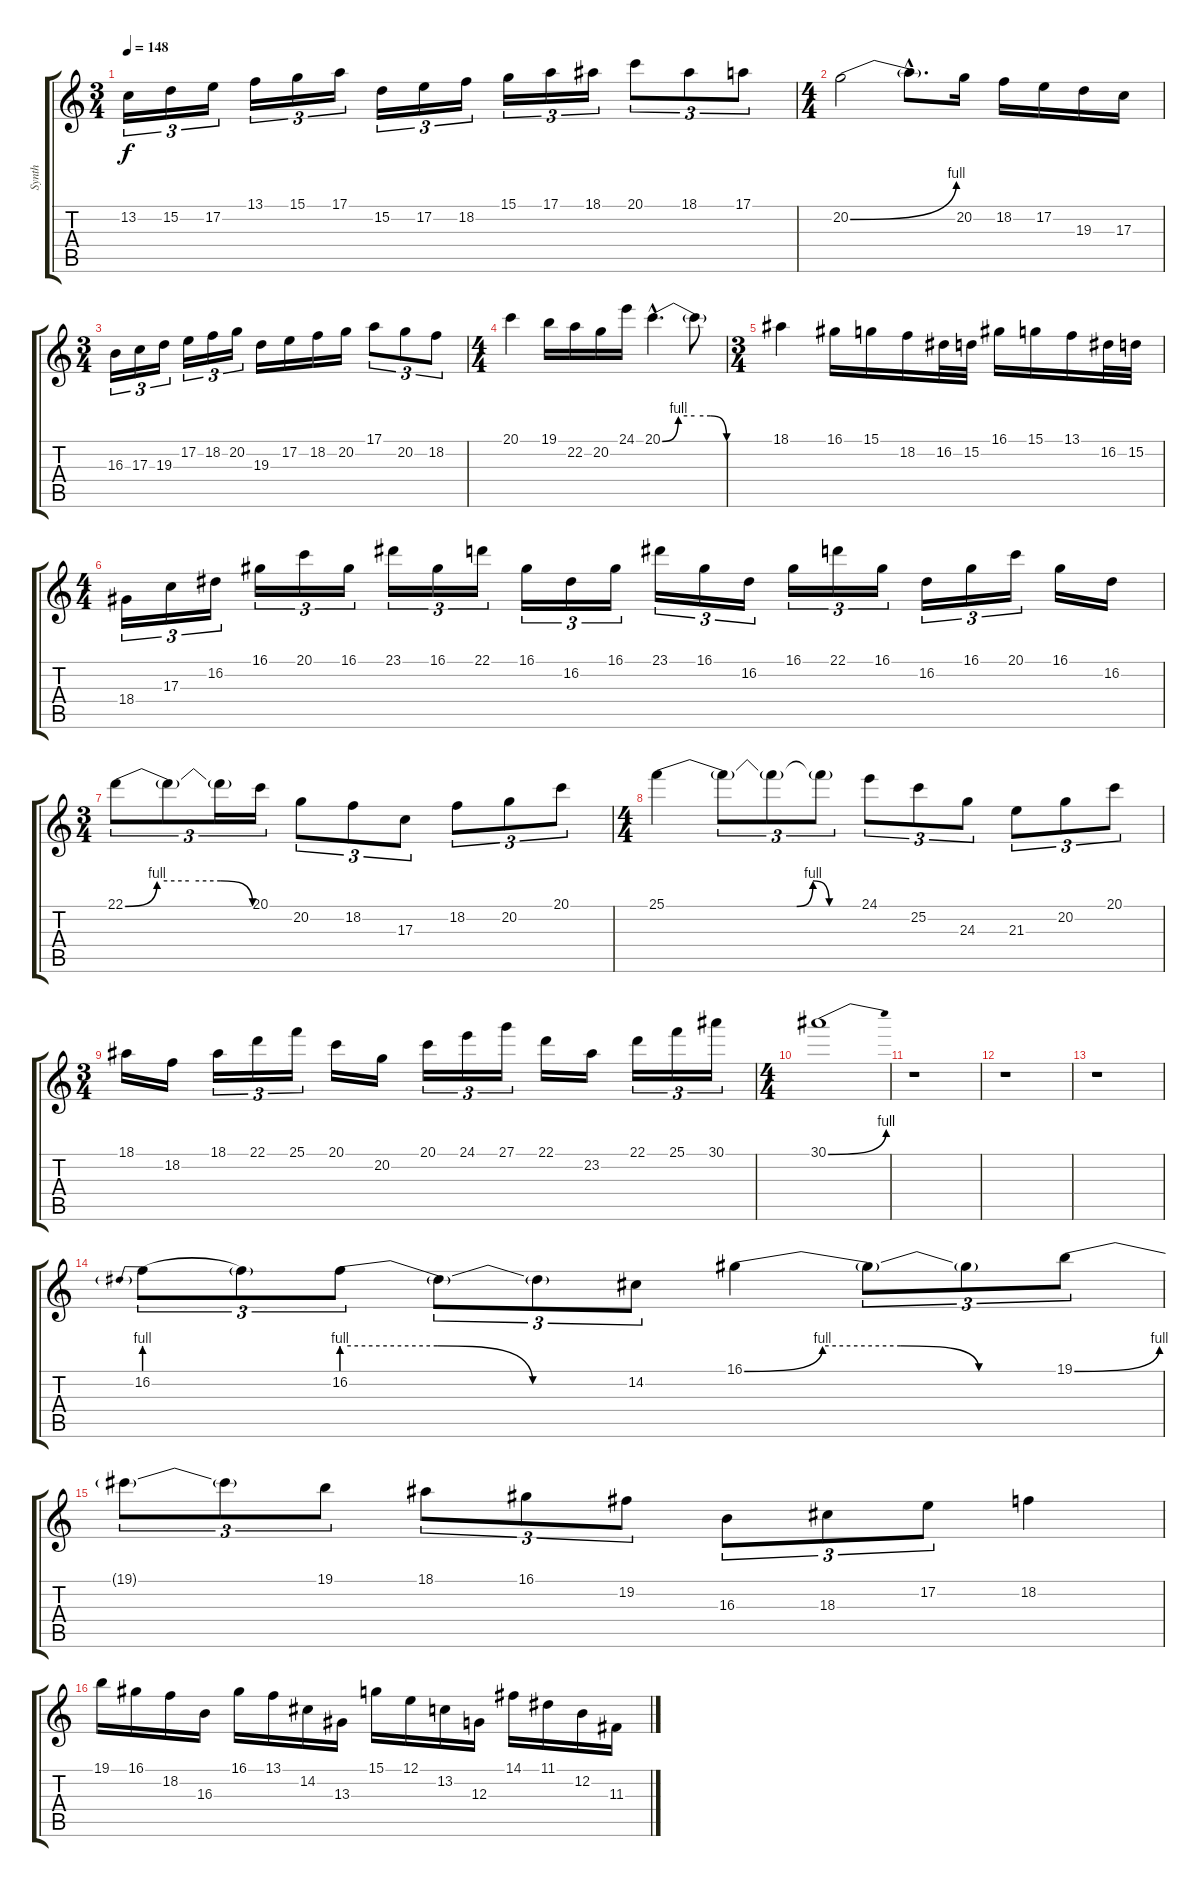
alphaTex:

\track ("Synth" "Synth") {instrument lead2sawtooth}
\staff {score tabs}
\tuning (E4 B3 G3 D3 A2 E2) {hide}
\ts (3 4)
\tempo 148
\clef g2
\ks c
13.2.16{tu (3 2) dy f} 15.2.16{tu (3 2)} 17.2.16{tu (3 2)} 13.1.16{tu (3 2)} 15.1.16{tu (3 2)} 17.1.16{tu (3 2)} 15.2.16{tu (3 2)} 17.2.16{tu (3 2)} 18.2.16{tu (3 2)} 15.1.16{tu (3 2)} 17.1.16{tu (3 2)} 18.1.16{tu (3 2)} 20.1.8{tu (3 2)} 18.1.8{tu (3 2)} 17.1.8{tu (3 2)} |
\ts (4 4)
20.2{be (bend 0 0 60 4)}.2 20.2{hac t}.8{d} 20.2.16 18.2.16 17.2.16 19.3.16 17.3.16 |
\ts (3 4)
16.3.16{tu (3 2)} 17.3.16{tu (3 2)} 19.3.16{tu (3 2)} 17.2.16{tu (3 2)} 18.2.16{tu (3 2)} 20.2.16{tu (3 2)} 19.3.16 17.2.16 18.2.16 20.2.16 17.1.8{tu (3 2)} 20.2.8{tu (3 2)} 18.2.8{tu (3 2)} |
\ts (4 4)
20.1.4 19.1.16 22.2.16 20.2.16 24.1.16 20.1{be (custom 0 0 15 4 30 4 45 4 60 0) hac}.4{d} 20.1{t}.8 |
\ts (3 4)
18.1.4 16.1.16 15.1.16 18.2.16 16.2.32 15.2.32 16.1.16 15.1.16 13.1.16 16.2.32 15.2.32 |
\ts (4 4)
18.4.16{tu (3 2)} 17.3.16{tu (3 2)} 16.2.16{tu (3 2)} 16.1.16{tu (3 2)} 20.1.16{tu (3 2)} 16.1.16{tu (3 2)} 23.1.16{tu (3 2)} 16.1.16{tu (3 2)} 22.1.16{tu (3 2)} 16.1.16{tu (3 2)} 16.2.16{tu (3 2)} 16.1.16{tu (3 2)} 23.1.16{tu (3 2)} 16.1.16{tu (3 2)} 16.2.16{tu (3 2)} 16.1.16{tu (3 2)} 22.1.16{tu (3 2)} 16.1.16{tu (3 2)} 16.2.16{tu (3 2)} 16.1.16{tu (3 2)} 20.1.16{tu (3 2)} 16.1.16 16.2.16 |
\ts (3 4)
22.1{be (custom 0 0 15 4 30 4 45 4 60 0)}.8{tu (3 2)} 22.1{t}.8{tu (3 2)} 22.1{t}.16{tu (3 2)} 20.1.16{tu (3 2)} 20.2.8{tu (3 2)} 18.2.8{tu (3 2)} 17.3.8{tu (3 2)} 18.2.8{tu (3 2)} 20.2.8{tu (3 2)} 20.1.8{tu (3 2)} |
\ts (4 4)
25.1{be (custom 0 0 30 0 40 0 45 4 50 0 60 0)}.4 25.1{t}.8{tu (3 2)} 25.1{t}.8{tu (3 2)} 25.1{t}.8{tu (3 2)} 24.1.8{tu (3 2)} 25.2.8{tu (3 2)} 24.3.8{tu (3 2)} 21.3.8{tu (3 2)} 20.2.8{tu (3 2)} 20.1.8{tu (3 2)} |
\ts (3 4)
18.1.16 18.2.16 18.1.16{tu (3 2)} 22.1.16{tu (3 2)} 25.1.16{tu (3 2)} 20.1.16 20.2.16 20.1.16{tu (3 2)} 24.1.16{tu (3 2)} 27.1.16{tu (3 2)} 22.1.16 23.2.16 22.1.16{tu (3 2)} 25.1.16{tu (3 2)} 30.1.16{tu (3 2)} |
\ts (4 4)
30.1{be (bend 0 0 60 4)}.1 |
r.1 |
r.1 |
r.1 |
16.2{be (prebend 0 4 60 4)}.8{tu (3 2)} 16.2{t}.8{tu (3 2)} 16.2{be (custom 0 4 20 4 40 0 60 0)}.8{tu (3 2)} 16.2{t}.8{tu (3 2)} 16.2{t}.8{tu (3 2)} 14.2.8{tu (3 2)} 16.1{be (custom 0 0 15 4 30 4 45 0 60 0)}.4 16.1{t}.8{tu (3 2)} 16.1{t}.8{tu (3 2)} 19.1{be (bend 0 0 60 4)}.8{tu (3 2)} |
19.1{t}.8{tu (3 2)} 19.1{t}.8{tu (3 2)} 19.1.8{tu (3 2)} 18.1.8{tu (3 2)} 16.1.8{tu (3 2)} 19.2.8{tu (3 2)} 16.3.8{tu (3 2)} 18.3.8{tu (3 2)} 17.2.8{tu (3 2)} 18.2.4 |
19.1.16 16.1.16 18.2.16 16.3.16 16.1.16 13.1.16 14.2.16 13.3.16 15.1.16 12.1.16 13.2.16 12.3.16 14.1.16 11.1.16 12.2.16 11.3.16
